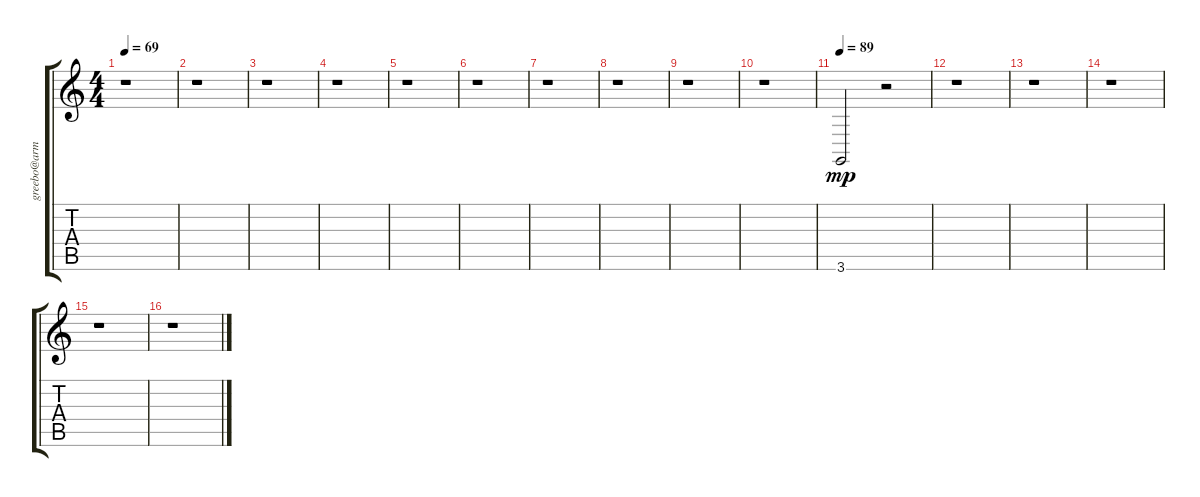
\track ("" "greebo@arm") {instrument brightacousticpiano}
\staff {score tabs}
\tuning (E4 B3 G3 D3 A2 E2) {hide}
\ts (4 4)
\tempo 69
\clef g2
\ks c
r.1{dy mp instrument brightacousticpiano} |
r.1 |
r.1 |
r.1 |
r.1 |
r.1 |
r.1 |
r.1 |
r.1 |
r.1 |
\tempo 89
3.6.2 r.2 |
r.1 |
r.1 |
r.1 |
r.1 |
r.1
